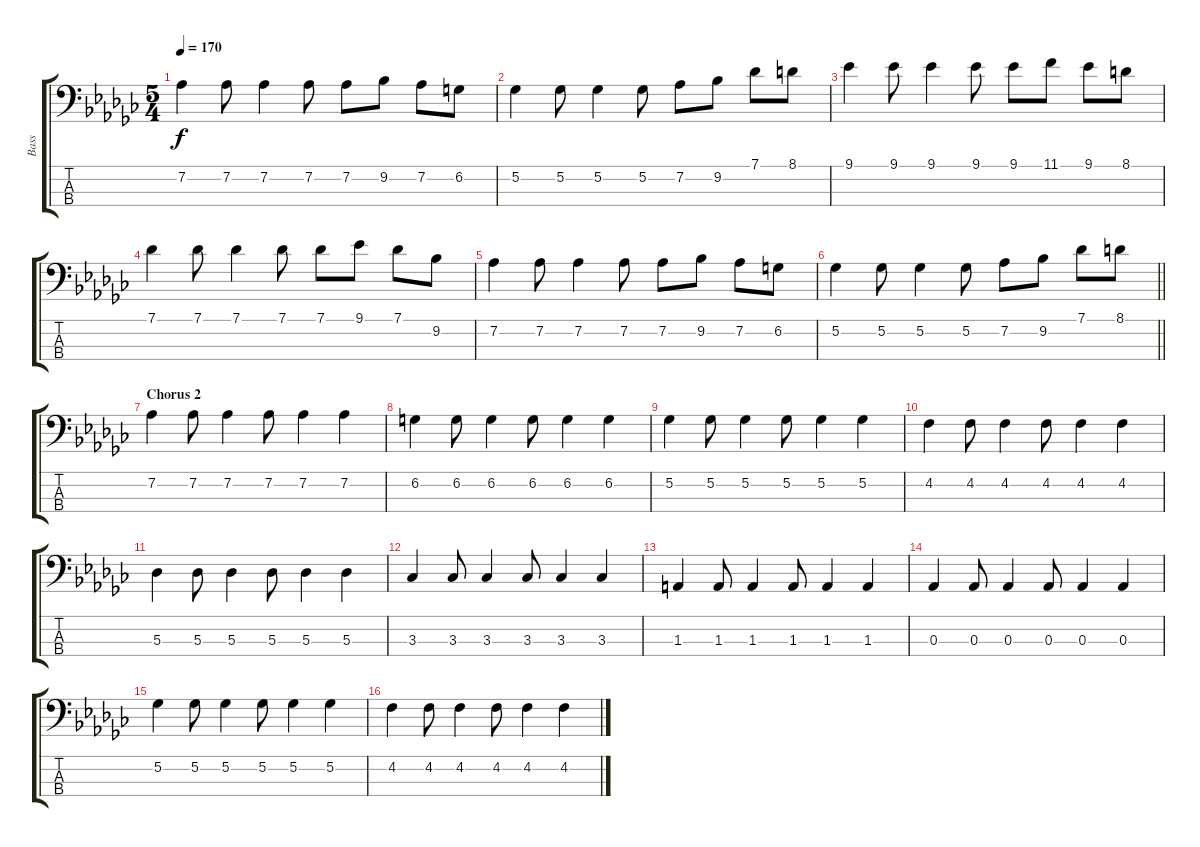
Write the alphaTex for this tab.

\track ("Bass" "Bass") {instrument electricbassfinger}
\staff {score tabs}
\tuning (Gb2 Db2 Ab1 Eb1) {hide}
\ts (5 4)
\tempo 170
\clef f4
\ks gb
7.2.4{dy f} 7.2.8 7.2.4 7.2.8 7.2.8 9.2.8 7.2.8 6.2.8 |
5.2.4 5.2.8 5.2.4 5.2.8 7.2.8 9.2.8 7.1.8 8.1.8 |
9.1.4 9.1.8 9.1.4 9.1.8 9.1.8 11.1.8 9.1.8 8.1.8 |
7.1.4 7.1.8 7.1.4 7.1.8 7.1.8 9.1.8 7.1.8 9.2.8 |
7.2.4 7.2.8 7.2.4 7.2.8 7.2.8 9.2.8 7.2.8 6.2.8 |
\barLineRight lightlight
5.2.4 5.2.8 5.2.4 5.2.8 7.2.8 9.2.8 7.1.8 8.1.8 |
\section ("" "Chorus 2")
7.2.4 7.2.8 7.2.4 7.2.8 7.2.4 7.2.4 |
6.2.4 6.2.8 6.2.4 6.2.8 6.2.4 6.2.4 |
5.2.4 5.2.8 5.2.4 5.2.8 5.2.4 5.2.4 |
4.2.4 4.2.8 4.2.4 4.2.8 4.2.4 4.2.4 |
5.3.4 5.3.8 5.3.4 5.3.8 5.3.4 5.3.4 |
3.3.4 3.3.8 3.3.4 3.3.8 3.3.4 3.3.4 |
1.3.4 1.3.8 1.3.4 1.3.8 1.3.4 1.3.4 |
0.3.4 0.3.8 0.3.4 0.3.8 0.3.4 0.3.4 |
5.2.4 5.2.8 5.2.4 5.2.8 5.2.4 5.2.4 |
4.2.4 4.2.8 4.2.4 4.2.8 4.2.4 4.2.4
